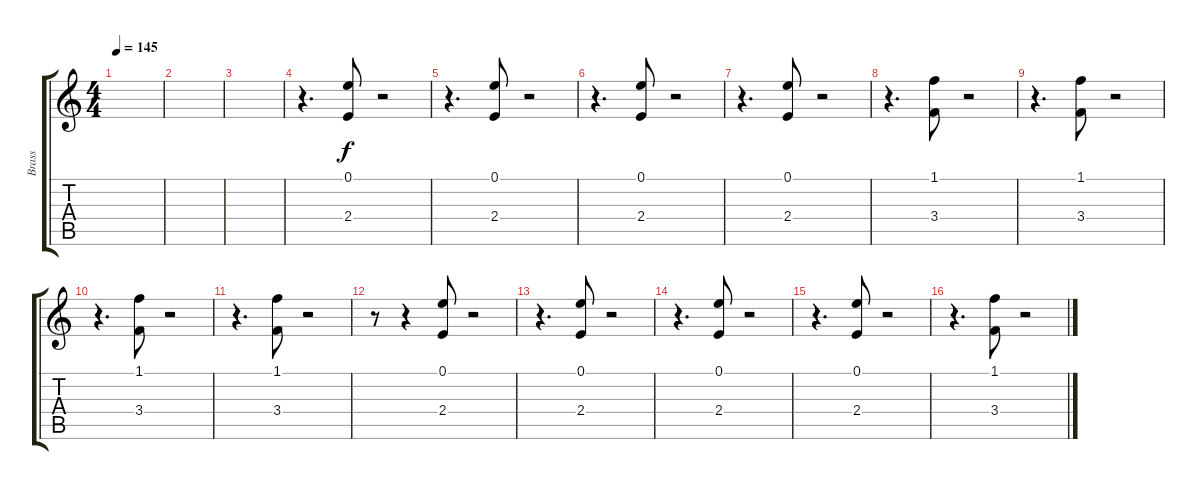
\track ("Brass" "Brass") {instrument overdrivenguitar}
\staff {score tabs}
\tuning (E4 B3 G3 D3 A2 E2) {hide}
\ts (4 4)
\tempo 145
\clef g2
\ks c
|
|
|
r.4{d} (0.1 2.4).8 r.2 |
r.4{d} (0.1 2.4).8 r.2 |
r.4{d} (0.1 2.4).8 r.2 |
r.4{d} (0.1 2.4).8 r.2 |
r.4{d} (1.1 3.4).8 r.2 |
r.4{d} (1.1 3.4).8 r.2 |
r.4{d} (1.1 3.4).8 r.2 |
r.4{d} (1.1 3.4).8 r.2 |
r.8 r.4 (0.1 2.4).8 r.2 |
r.4{d} (0.1 2.4).8 r.2 |
r.4{d} (0.1 2.4).8 r.2 |
r.4{d} (0.1 2.4).8 r.2 |
r.4{d} (1.1 3.4).8 r.2
